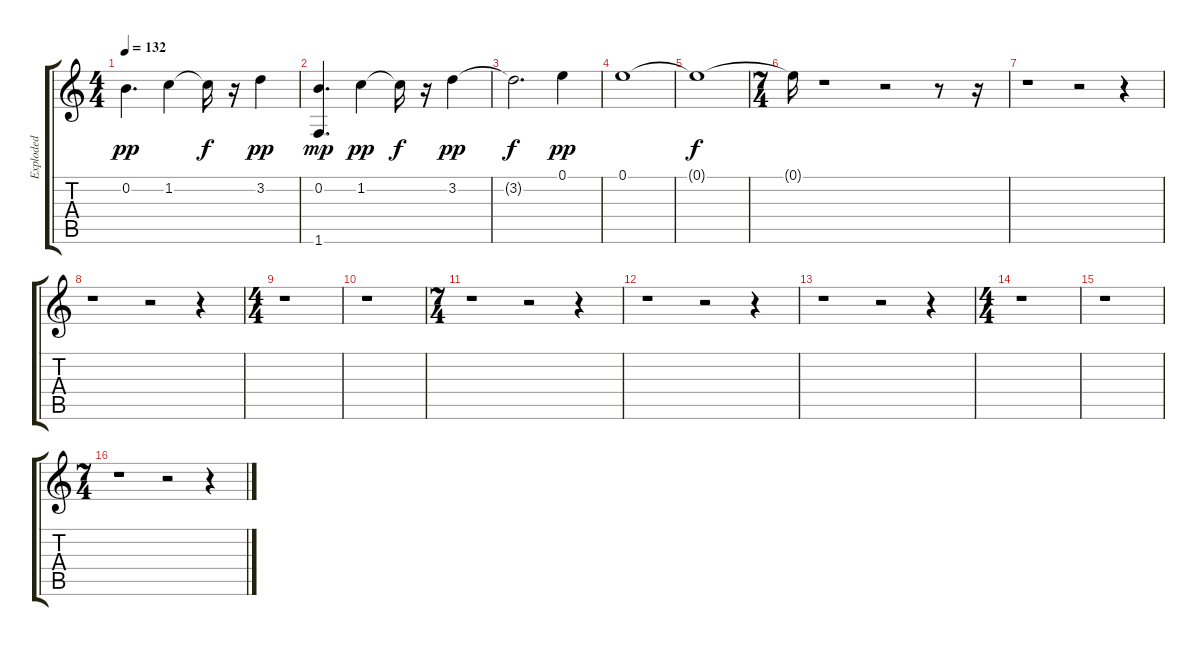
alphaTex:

\track ("Exploded" "Exploded") {instrument guitarharmonics}
\staff {score tabs}
\tuning (E4 B3 G3 D3 A2 E2) {hide}
\ts (4 4)
\tempo 132
\clef g2
\ks c
0.2.4{d dy pp} 1.2.4 1.2{t}.16{dy f} r.16 3.2.4{dy pp} |
(0.2 1.6).4{d dy mp} 1.2.4{dy pp} 1.2{t}.16{dy f} r.16 3.2.4{dy pp} |
3.2{t}.2{d dy f} 0.1.4{dy pp} |
0.1.1 |
0.1{t}.1{dy f} |
\ts (7 4)
0.1{t}.16 r.1 r.2 r.8 r.16 |
r.1 r.2 r.4 |
r.1 r.2 r.4 |
\ts (4 4)
r.1 |
r.1 |
\ts (7 4)
r.1 r.2 r.4 |
r.1 r.2 r.4 |
r.1 r.2 r.4 |
\ts (4 4)
r.1 |
r.1 |
\ts (7 4)
r.1 r.2 r.4
